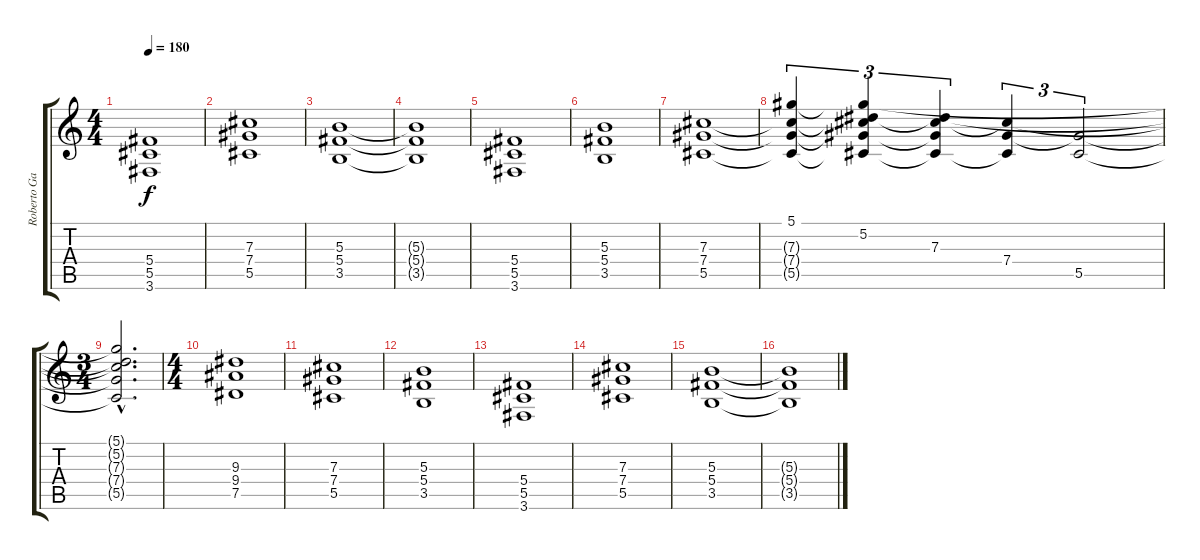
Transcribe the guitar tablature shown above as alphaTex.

\track ("Roberto García" "Roberto Ga") {instrument distortionguitar}
\staff {score tabs}
\tuning (Eb4 Bb3 Gb3 Db3 Ab2 Eb2) {hide}
\ts (4 4)
\tempo 180
\clef g2
\ks c
(5.4 5.5 3.6).1{dy f} |
(7.3 7.4 5.5).1 |
(5.3 5.4 3.5).1 |
(5.3{t} 5.4{t} 3.5{t}).1 |
(5.4 5.5 3.6).1 |
(5.3 5.4 3.5).1 |
(7.3 7.4 5.5).1 |
(5.1 7.3{t} 7.4{t} 5.5{t}).4{tu (3 2)} (5.1{t} 5.2 7.3{t} 7.4{t} 5.5{t}).4{tu (3 2)} (5.2{t} 7.3 7.4{t} 5.5{t}).4{tu (3 2)} (7.3{t} 7.4 5.5{t}).4{tu (3 2)} (7.4{t} 5.5).2{tu (3 2)} |
\ts (3 4)
(5.1{hac t} 5.2{hac t} 7.3{hac t} 7.4{hac t} 5.5{hac t}).2{d} |
\ts (4 4)
(9.3 9.4 7.5).1 |
(7.3 7.4 5.5).1 |
(5.3 5.4 3.5).1 |
(5.4 5.5 3.6).1 |
(7.3 7.4 5.5).1 |
(5.3 5.4 3.5).1 |
(5.3{t} 5.4{t} 3.5{t}).1
